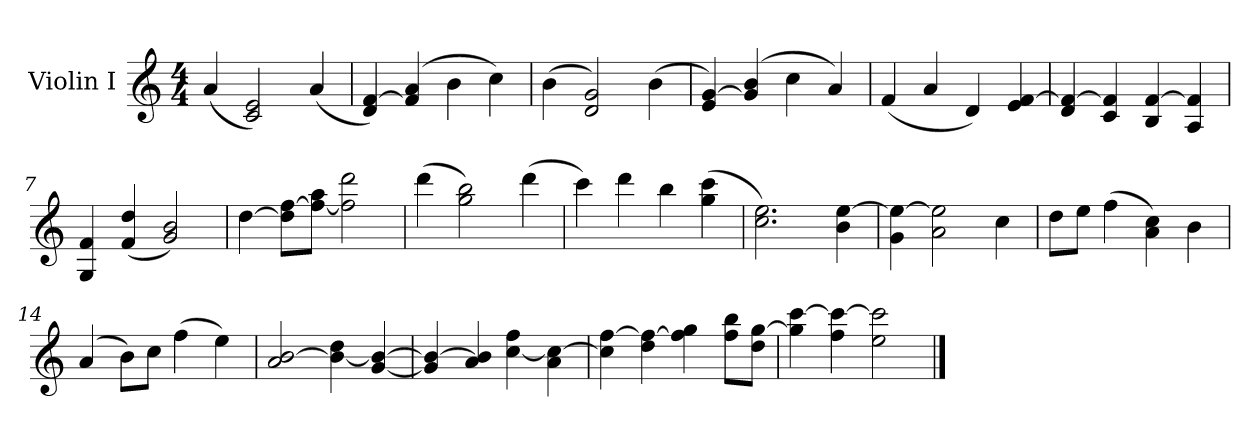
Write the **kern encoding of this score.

**kern
*part1
*staff1
*I"Violin I
*I'Vln.
*clefG2
*k[]
*M4/4
=1
(4a/
2c/ 2e/)
(4a/
=2
4d/ [4f/)
(4f/] 4a/
4b\
4cc\)
=3
(4b\
2d/ 2g/)
(4b\
=4
4e/ [4g/)
(4g/] 4b/
4cc\
4a/)
=5
(4f/
4a/
4d/)
4e/ [4f/
=6
4d/ 4f/_
4c/ 4f/]
4B/ [4f/
4A/ 4f/]
=7
4G/ 4f/
(4f/ 4dd/
2g/ 2b/)
=8
[4dd\
8dd\] [8ff\L
8ff\_ 8aa\J
2ff\] 2ddd\
!!LO:LB:g=z
=9
(4ddd\
2gg\ 2bb\)
(4ddd\
=10
4ccc\)
4ddd\
4bb\
(4gg\ 4ccc\
=11
2.cc\ 2.ee\)
4b\ [4ee\
=12
4g\ 4ee\_
2a\ 2ee\]
4cc\
=13
8dd\L
8ee\J
(4ff\
4a\ 4cc\)
4b\
=14
(4a/
8b\L)
8cc\J
(4ff\
4ee\)
=15
2a/ [2b/
4b\_ 4dd\
[4g/ 4b/_
=16
4g/] 4b/_
4a/ 4b/]
[4cc\ 4ff\
4a\ 4cc\_
!!LO:LB:g=z
=17
4cc\] [4ff\
4dd\ 4ff\_
4ff\] 4gg\
8ff\ 8bb\L
8dd\ [8gg\J
=18
4gg\] [4ccc\
4ff\ 4ccc\_
2ee\ 2ccc\]
==
*-
